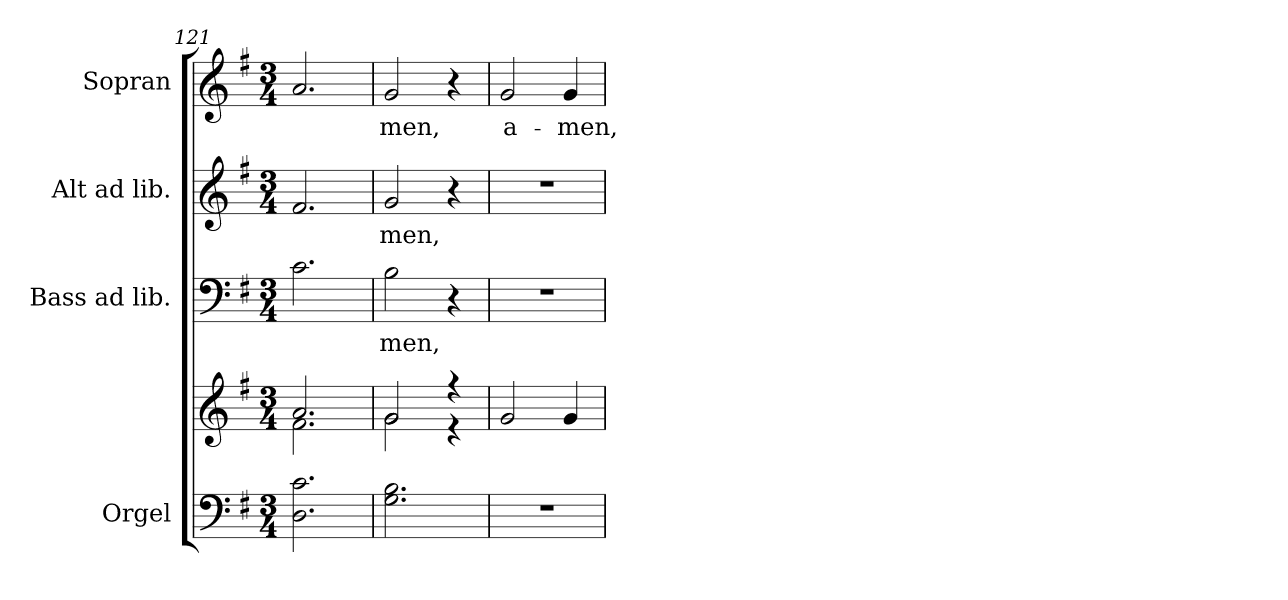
**kern	**kern	**kern	**text	**kern	**text	**kern	**text
*part4	*part4	*part3	*part3	*part2	*part2	*part1	*part1
*staff5	*staff4	*staff3	*staff3	*staff2	*staff2	*staff1	*staff1
*I"Orgel	*	*I"Bass ad lib.	*	*I"Alt ad lib.	*	*I"Sopran	*
*I'Org.	*	*I'B.	*	*I'A.	*	*I'S.	*
*clefF4	*clefG2	*clefF4	*	*clefG2	*	*clefG2	*
*k[f#]	*k[f#]	*k[f#]	*	*k[f#]	*	*k[f#]	*
*G:	*G:	*G:	*	*G:	*	*G:	*
*M3/4	*M3/4	*M3/4	*	*M3/4	*	*M3/4	*
=121	=121	=121	=121	=121	=121	=121	=121
*	*^	*	*	*	*	*	*
2.D\ 2.c\	2.a/	2.f#\	2.c\	.	2.f#/	.	2.a/	.
=122	=122	=122	=122	=122	=122	=122	=122	=122
!	!	!	!	!LO:LY:b	!	!LO:LY:b	!	!LO:LY:b
2.G\ 2.B\	2g/	2g\	2B\	-men,	2g/	-men,	2g/	-men,
.	4r	4r	4r	.	4r	.	4r	.
=123	=123	=123	=123	=123	=123	=123	=123	=123
!	!	!	!	!	!	!	!	!LO:LY:b
*	*v	*v	*	*	*	*	*	*
2.r	2g/	2.r	.	2.r	.	2g/	a-
!	!	!	!	!	!	!	!LO:LY:b
.	4g/	.	.	.	.	4g/	-men,
=	=	=	=	=	=	=	=
*-	*-	*-	*-	*-	*-	*-	*-
